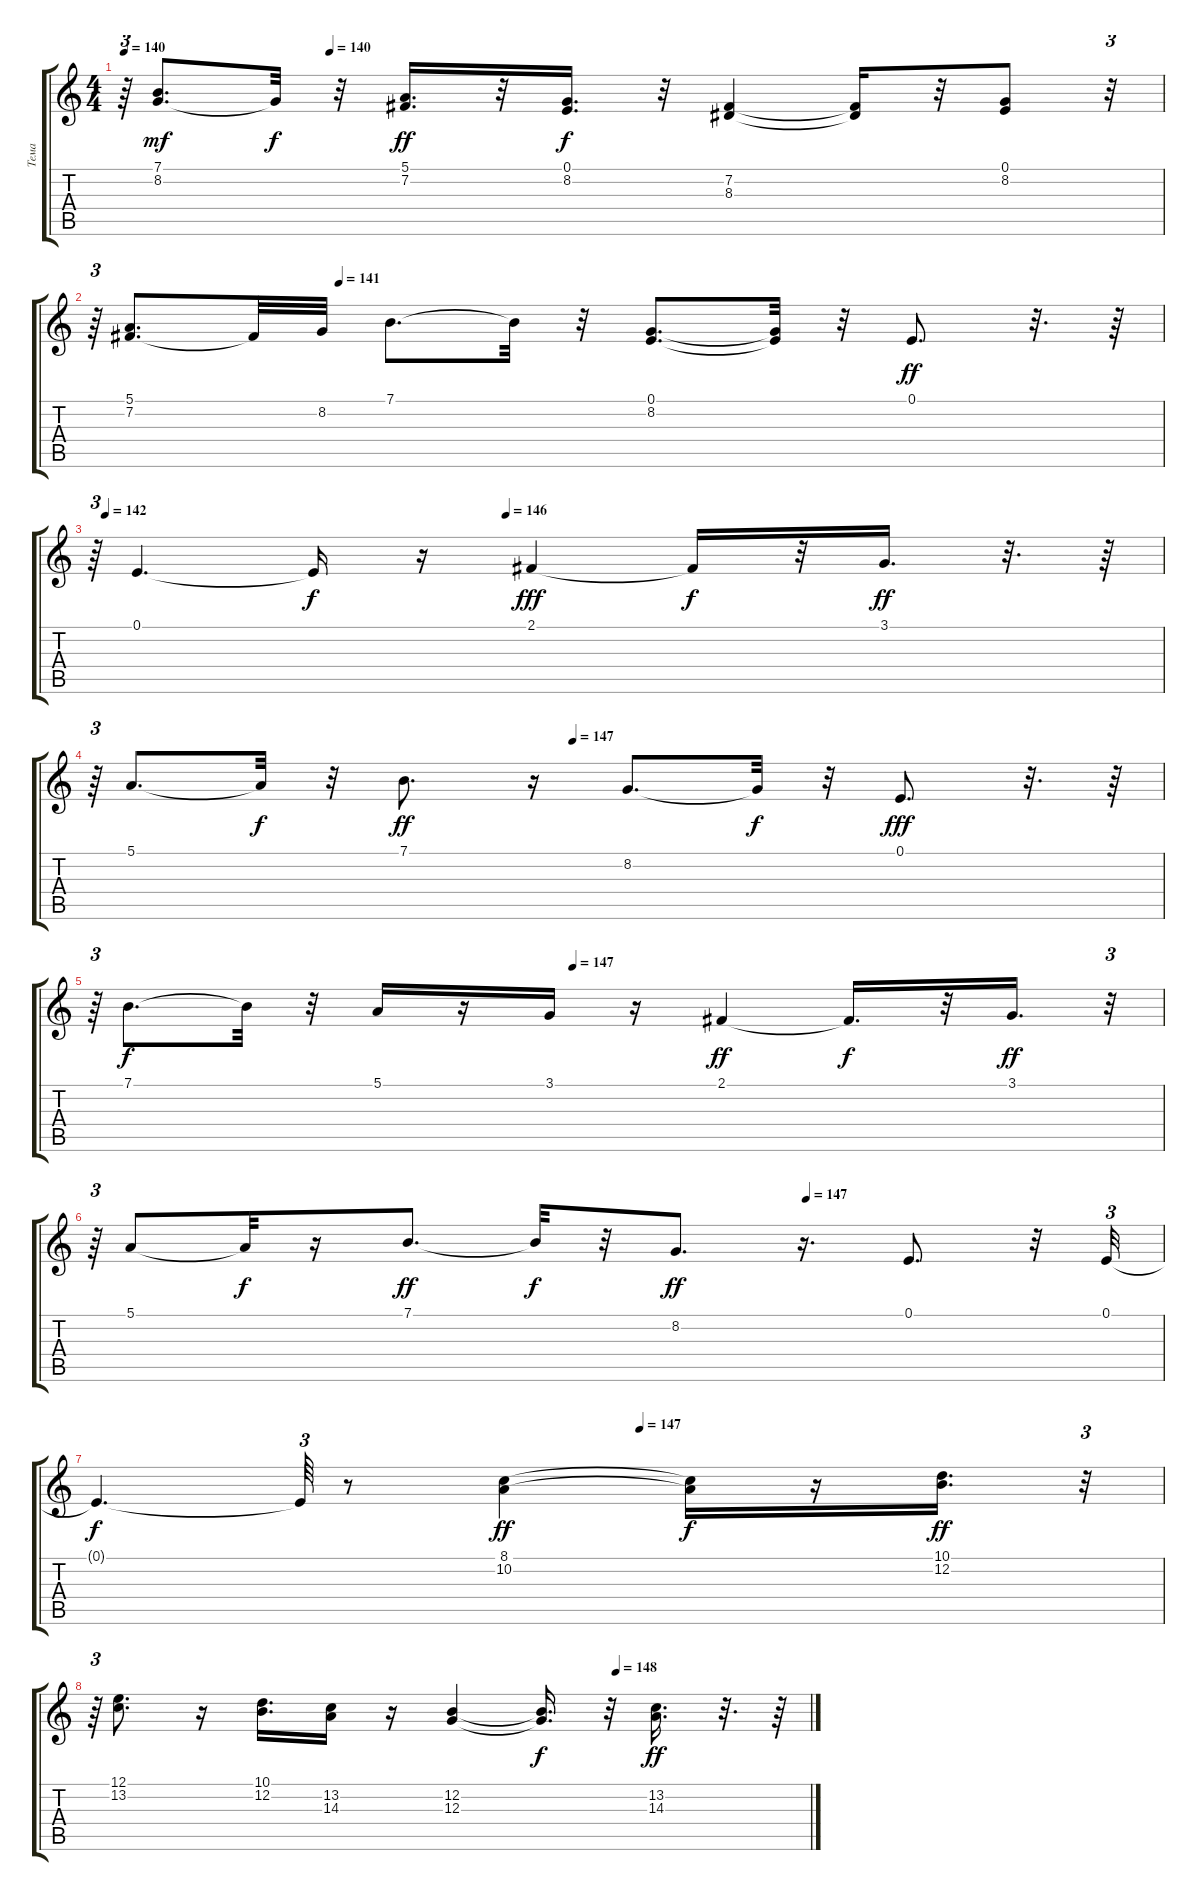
\track ("Тема" "Тема") {instrument clarinet}
\staff {score tabs}
\tuning (E4 B3 G3 D3 A2 E2) {hide}
\ts (4 4)
\tempo 140
\tempo (140 0.19791666666666666)
\clef g2
\ks c
r.64{tu (3 2) dy f} (7.1 8.2).8{d dy mf} 8.2{t}.32{dy f} r.32 (5.1 7.2).16{d dy ff} r.32 (0.1 8.2).16{d dy f} r.32 (7.2 8.3).4 (7.2{t} 8.3{t}).16 r.32 (0.1 8.2).8 r.32{tu (3 2)} |
\tempo (141 0.22916666666666666)
r.64{tu (3 2)} (5.1 7.2).8{d} 7.2{t}.32 8.2.32 7.1.8{d} 7.1{t}.32 r.32 (0.1 8.2).8{d} (0.1{t} 8.2{t}).32 r.32 0.1.8{d dy ff} r.32{d} r.64 |
\tempo (142 0.010416666666666666)
\tempo (146 0.3854166666666667)
r.64{tu (3 2)} 0.1.4{d} 0.1{t}.16{dy f} r.16 2.1.4{dy fff} 2.1{t}.16{dy f} r.32 3.1.16{d dy ff} r.32{d} r.64 |
\tempo (147 0.4479166666666667)
r.64{tu (3 2)} 5.1.8{d} 5.1{t}.32{dy f} r.32 7.1.8{d dy ff} r.16 8.2.8{d} 8.2{t}.32{dy f} r.32 0.1.8{d dy fff} r.32{d} r.64 |
\tempo (147 0.4479166666666667)
r.64{tu (3 2)} 7.1.8{d dy f} 7.1{t}.32 r.32 5.1.16 r.16 3.1.16 r.16 2.1.4{dy ff} 2.1{t}.16{d dy f} r.32 3.1.16{d dy ff} r.32{tu (3 2)} |
\tempo (147 0.6666666666666666)
r.64{tu (3 2)} 5.1.8 5.1{t}.32{dy f} r.16 7.1.8{d dy ff} 7.1{t}.32{dy f} r.32 8.2.8{d dy ff} r.16{d} 0.1.8{d} r.32 0.1.32{tu (3 2)} |
\tempo (147 0.5104166666666666)
0.1{t}.4{d dy f} 0.1{t}.64{tu (3 2)} r.8 (8.1 10.2).4{dy ff} (8.1{t} 10.2{t}).16{dy f} r.16 (10.1 12.2).16{d dy ff} r.32{tu (3 2)} |
\tempo (148 0.7291666666666666)
r.64{tu (3 2)} (12.1 13.2).8{d} r.16 (10.1 12.2).16{d} (13.2 14.3).16 r.16 (12.2 12.3).4 (12.2{t} 12.3{t}).16{d dy f} r.32 (13.2 14.3).16{d dy ff} r.32{d} r.64
